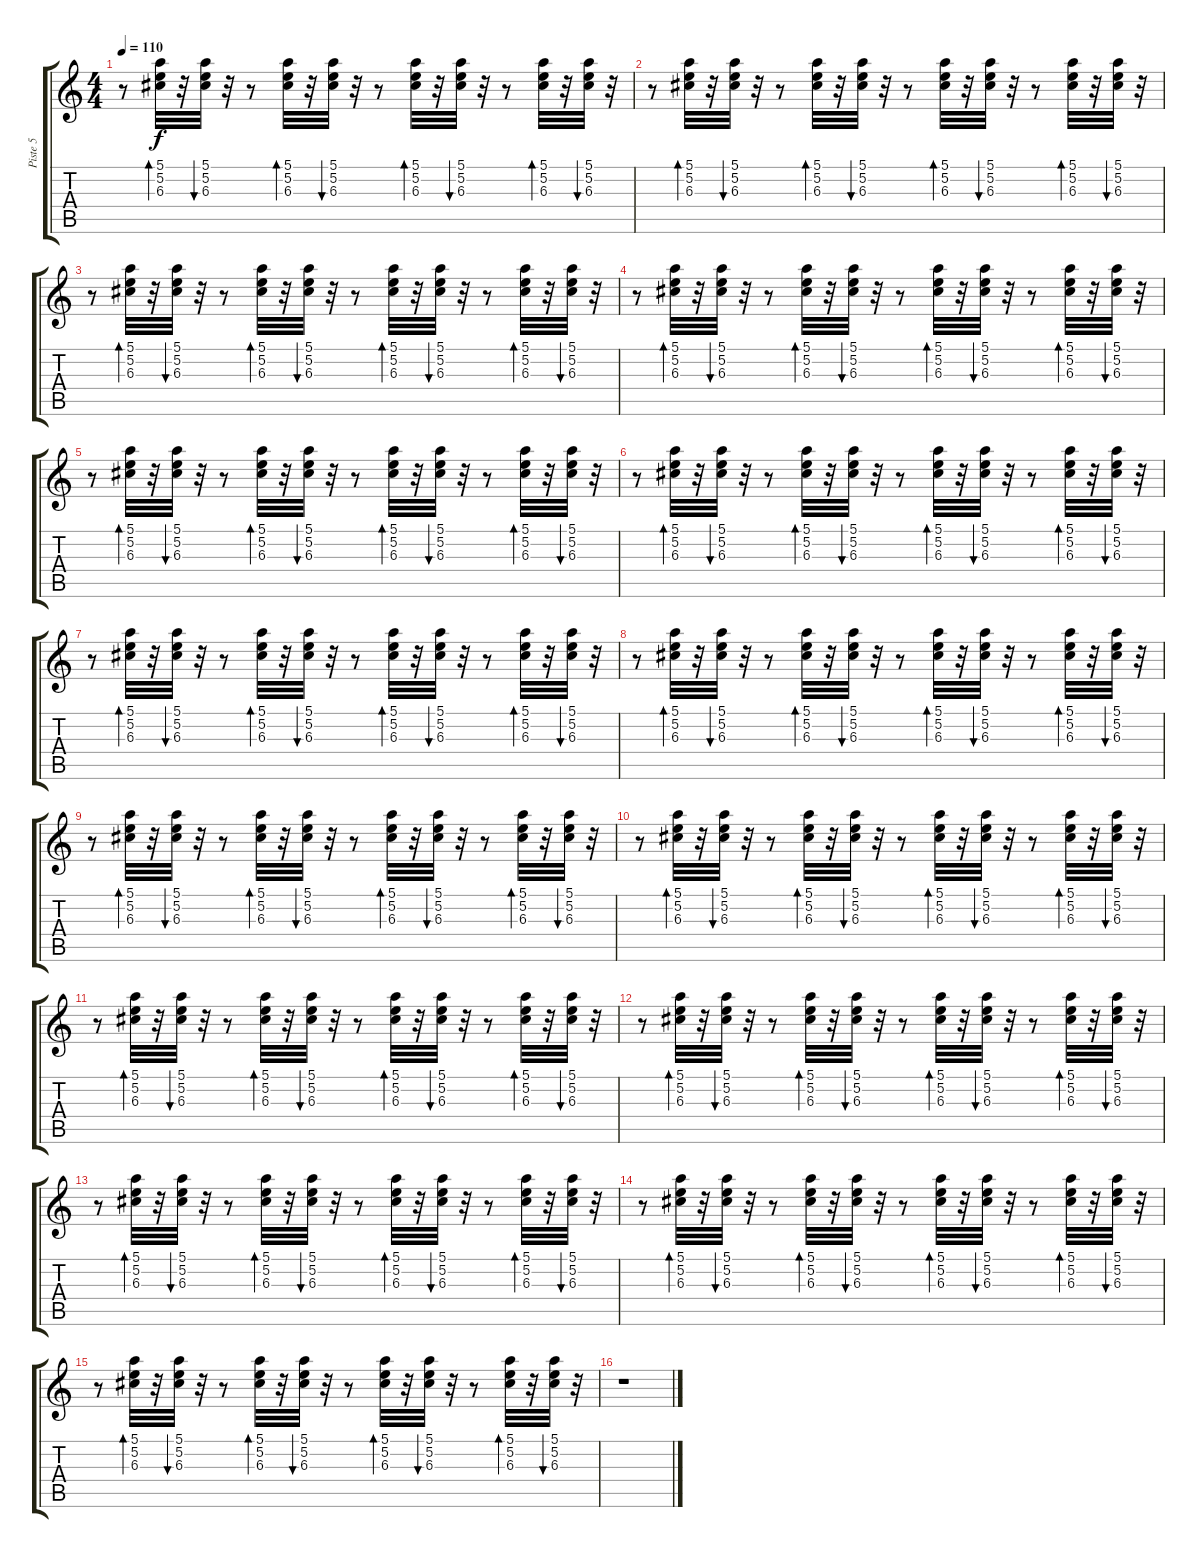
\track ("Piste 5" "Piste 5") {instrument electricguitarclean}
\staff {score tabs}
\tuning (E4 B3 G3 D3 A2 E2) {hide}
\ts (4 4)
\tempo 110
\clef g2
\ks c
r.8{dy f instrument electricguitarclean} (5.1 5.2 6.3).32{bd 60} r.32 (5.1 5.2 6.3).32{bu 60} r.32 r.8 (5.1 5.2 6.3).32{bd 60} r.32 (5.1 5.2 6.3).32{bu 60} r.32 r.8 (5.1 5.2 6.3).32{bd 60} r.32 (5.1 5.2 6.3).32{bu 60} r.32 r.8 (5.1 5.2 6.3).32{bd 60} r.32 (5.1 5.2 6.3).32{bu 60} r.32 |
r.8 (5.1 5.2 6.3).32{bd 60} r.32 (5.1 5.2 6.3).32{bu 60} r.32 r.8 (5.1 5.2 6.3).32{bd 60} r.32 (5.1 5.2 6.3).32{bu 60} r.32 r.8 (5.1 5.2 6.3).32{bd 60} r.32 (5.1 5.2 6.3).32{bu 60} r.32 r.8 (5.1 5.2 6.3).32{bd 60} r.32 (5.1 5.2 6.3).32{bu 60} r.32 |
r.8 (5.1 5.2 6.3).32{bd 60} r.32 (5.1 5.2 6.3).32{bu 60} r.32 r.8 (5.1 5.2 6.3).32{bd 60} r.32 (5.1 5.2 6.3).32{bu 60} r.32 r.8 (5.1 5.2 6.3).32{bd 60} r.32 (5.1 5.2 6.3).32{bu 60} r.32 r.8 (5.1 5.2 6.3).32{bd 60} r.32 (5.1 5.2 6.3).32{bu 60} r.32 |
r.8 (5.1 5.2 6.3).32{bd 60} r.32 (5.1 5.2 6.3).32{bu 60} r.32 r.8 (5.1 5.2 6.3).32{bd 60} r.32 (5.1 5.2 6.3).32{bu 60} r.32 r.8 (5.1 5.2 6.3).32{bd 60} r.32 (5.1 5.2 6.3).32{bu 60} r.32 r.8 (5.1 5.2 6.3).32{bd 60} r.32 (5.1 5.2 6.3).32{bu 60} r.32 |
r.8 (5.1 5.2 6.3).32{bd 60} r.32 (5.1 5.2 6.3).32{bu 60} r.32 r.8 (5.1 5.2 6.3).32{bd 60} r.32 (5.1 5.2 6.3).32{bu 60} r.32 r.8 (5.1 5.2 6.3).32{bd 60} r.32 (5.1 5.2 6.3).32{bu 60} r.32 r.8 (5.1 5.2 6.3).32{bd 60} r.32 (5.1 5.2 6.3).32{bu 60} r.32 |
r.8 (5.1 5.2 6.3).32{bd 60} r.32 (5.1 5.2 6.3).32{bu 60} r.32 r.8 (5.1 5.2 6.3).32{bd 60} r.32 (5.1 5.2 6.3).32{bu 60} r.32 r.8 (5.1 5.2 6.3).32{bd 60} r.32 (5.1 5.2 6.3).32{bu 60} r.32 r.8 (5.1 5.2 6.3).32{bd 60} r.32 (5.1 5.2 6.3).32{bu 60} r.32 |
r.8 (5.1 5.2 6.3).32{bd 60} r.32 (5.1 5.2 6.3).32{bu 60} r.32 r.8 (5.1 5.2 6.3).32{bd 60} r.32 (5.1 5.2 6.3).32{bu 60} r.32 r.8 (5.1 5.2 6.3).32{bd 60} r.32 (5.1 5.2 6.3).32{bu 60} r.32 r.8 (5.1 5.2 6.3).32{bd 60} r.32 (5.1 5.2 6.3).32{bu 60} r.32 |
r.8 (5.1 5.2 6.3).32{bd 60} r.32 (5.1 5.2 6.3).32{bu 60} r.32 r.8 (5.1 5.2 6.3).32{bd 60} r.32 (5.1 5.2 6.3).32{bu 60} r.32 r.8 (5.1 5.2 6.3).32{bd 60} r.32 (5.1 5.2 6.3).32{bu 60} r.32 r.8 (5.1 5.2 6.3).32{bd 60} r.32 (5.1 5.2 6.3).32{bu 60} r.32 |
r.8 (5.1 5.2 6.3).32{bd 60} r.32 (5.1 5.2 6.3).32{bu 60} r.32 r.8 (5.1 5.2 6.3).32{bd 60} r.32 (5.1 5.2 6.3).32{bu 60} r.32 r.8 (5.1 5.2 6.3).32{bd 60} r.32 (5.1 5.2 6.3).32{bu 60} r.32 r.8 (5.1 5.2 6.3).32{bd 60} r.32 (5.1 5.2 6.3).32{bu 60} r.32 |
r.8 (5.1 5.2 6.3).32{bd 60} r.32 (5.1 5.2 6.3).32{bu 60} r.32 r.8 (5.1 5.2 6.3).32{bd 60} r.32 (5.1 5.2 6.3).32{bu 60} r.32 r.8 (5.1 5.2 6.3).32{bd 60} r.32 (5.1 5.2 6.3).32{bu 60} r.32 r.8 (5.1 5.2 6.3).32{bd 60} r.32 (5.1 5.2 6.3).32{bu 60} r.32 |
r.8 (5.1 5.2 6.3).32{bd 60} r.32 (5.1 5.2 6.3).32{bu 60} r.32 r.8 (5.1 5.2 6.3).32{bd 60} r.32 (5.1 5.2 6.3).32{bu 60} r.32 r.8 (5.1 5.2 6.3).32{bd 60} r.32 (5.1 5.2 6.3).32{bu 60} r.32 r.8 (5.1 5.2 6.3).32{bd 60} r.32 (5.1 5.2 6.3).32{bu 60} r.32 |
r.8 (5.1 5.2 6.3).32{bd 60} r.32 (5.1 5.2 6.3).32{bu 60} r.32 r.8 (5.1 5.2 6.3).32{bd 60} r.32 (5.1 5.2 6.3).32{bu 60} r.32 r.8 (5.1 5.2 6.3).32{bd 60} r.32 (5.1 5.2 6.3).32{bu 60} r.32 r.8 (5.1 5.2 6.3).32{bd 60} r.32 (5.1 5.2 6.3).32{bu 60} r.32 |
r.8 (5.1 5.2 6.3).32{bd 60} r.32 (5.1 5.2 6.3).32{bu 60} r.32 r.8 (5.1 5.2 6.3).32{bd 60} r.32 (5.1 5.2 6.3).32{bu 60} r.32 r.8 (5.1 5.2 6.3).32{bd 60} r.32 (5.1 5.2 6.3).32{bu 60} r.32 r.8 (5.1 5.2 6.3).32{bd 60} r.32 (5.1 5.2 6.3).32{bu 60} r.32 |
r.8 (5.1 5.2 6.3).32{bd 60} r.32 (5.1 5.2 6.3).32{bu 60} r.32 r.8 (5.1 5.2 6.3).32{bd 60} r.32 (5.1 5.2 6.3).32{bu 60} r.32 r.8 (5.1 5.2 6.3).32{bd 60} r.32 (5.1 5.2 6.3).32{bu 60} r.32 r.8 (5.1 5.2 6.3).32{bd 60} r.32 (5.1 5.2 6.3).32{bu 60} r.32 |
r.8 (5.1 5.2 6.3).32{bd 60} r.32 (5.1 5.2 6.3).32{bu 60} r.32 r.8 (5.1 5.2 6.3).32{bd 60} r.32 (5.1 5.2 6.3).32{bu 60} r.32 r.8 (5.1 5.2 6.3).32{bd 60} r.32 (5.1 5.2 6.3).32{bu 60} r.32 r.8 (5.1 5.2 6.3).32{bd 60} r.32 (5.1 5.2 6.3).32{bu 60} r.32 |
r.1
